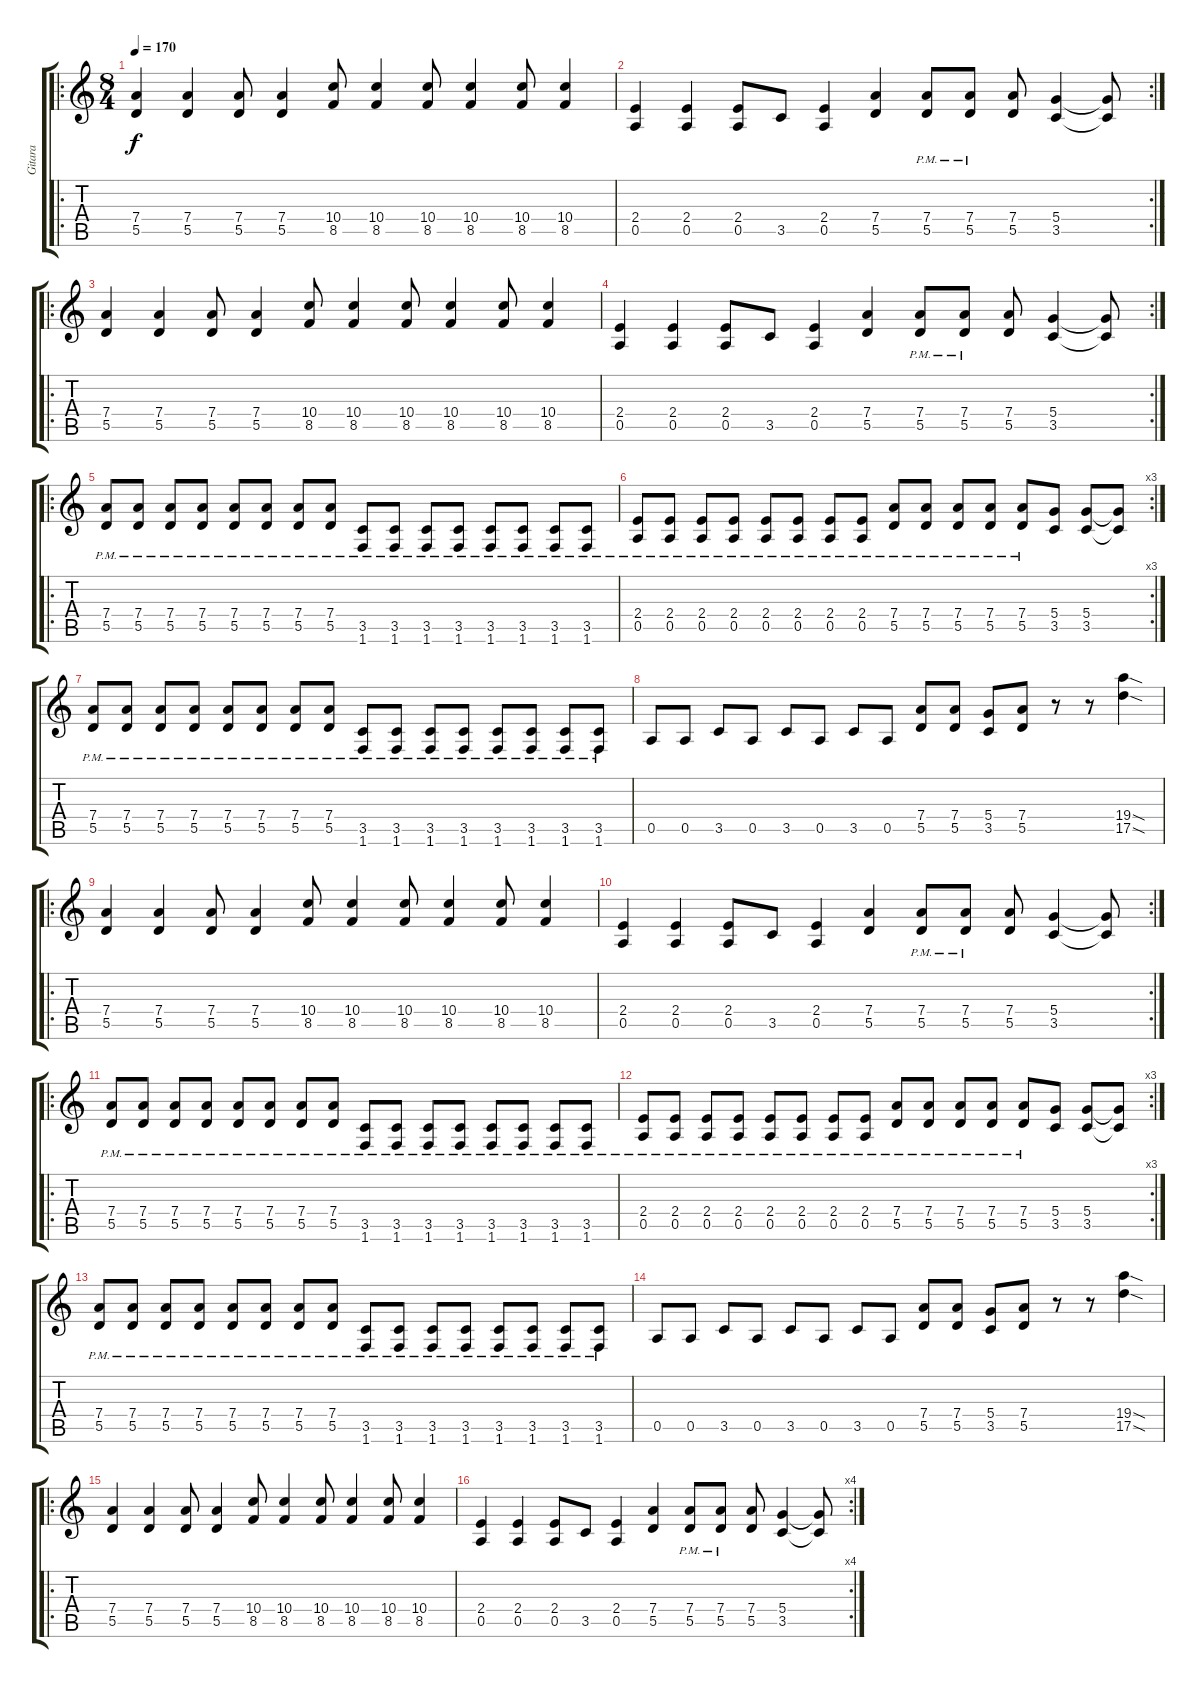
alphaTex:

\track ("Gitara" "Gitara") {instrument distortionguitar}
\staff {score tabs}
\tuning (E4 B3 G3 D3 A2 E2) {hide}
\ro
\ts (8 4)
\tempo 170
\clef g2
\ks c
(7.4 5.5).4{dy f instrument distortionguitar} (7.4 5.5).4 (7.4 5.5).8 (7.4 5.5).4 (10.4 8.5).8 (10.4 8.5).4 (10.4 8.5).8 (10.4 8.5).4 (10.4 8.5).8 (10.4 8.5).4 |
\rc 2
(2.4 0.5).4 (2.4 0.5).4 (2.4 0.5).8 3.5.8 (2.4 0.5).4 (7.4 5.5).4 (7.4{pm} 5.5{pm}).8 (7.4{pm} 5.5{pm}).8 (7.4 5.5).8 (5.4 3.5).4 (5.4{t} 3.5{t}).8 |
\ro
(7.4 5.5).4 (7.4 5.5).4 (7.4 5.5).8 (7.4 5.5).4 (10.4 8.5).8 (10.4 8.5).4 (10.4 8.5).8 (10.4 8.5).4 (10.4 8.5).8 (10.4 8.5).4 |
\rc 2
(2.4 0.5).4 (2.4 0.5).4 (2.4 0.5).8 3.5.8 (2.4 0.5).4 (7.4 5.5).4 (7.4{pm} 5.5{pm}).8 (7.4{pm} 5.5{pm}).8 (7.4 5.5).8 (5.4 3.5).4 (5.4{t} 3.5{t}).8 |
\ro
(7.4{pm} 5.5{pm}).8 (7.4{pm} 5.5{pm}).8 (7.4{pm} 5.5{pm}).8 (7.4{pm} 5.5{pm}).8 (7.4{pm} 5.5{pm}).8 (7.4{pm} 5.5{pm}).8 (7.4{pm} 5.5{pm}).8 (7.4{pm} 5.5{pm}).8 (3.5{pm} 1.6{pm}).8 (3.5{pm} 1.6{pm}).8 (3.5{pm} 1.6{pm}).8 (3.5{pm} 1.6{pm}).8 (3.5{pm} 1.6{pm}).8 (3.5{pm} 1.6{pm}).8 (3.5{pm} 1.6{pm}).8 (3.5{pm} 1.6{pm}).8 |
\rc 3
(2.4{pm} 0.5{pm}).8 (2.4{pm} 0.5{pm}).8 (2.4{pm} 0.5{pm}).8 (2.4{pm} 0.5{pm}).8 (2.4{pm} 0.5{pm}).8 (2.4{pm} 0.5{pm}).8 (2.4{pm} 0.5{pm}).8 (2.4{pm} 0.5{pm}).8 (7.4{pm} 5.5{pm}).8 (7.4{pm} 5.5{pm}).8 (7.4{pm} 5.5{pm}).8 (7.4{pm} 5.5{pm}).8 (7.4{pm} 5.5{pm}).8 (5.4 3.5).8 (5.4 3.5).8 (5.4{t} 3.5{t}).8 |
(7.4{pm} 5.5{pm}).8 (7.4{pm} 5.5{pm}).8 (7.4{pm} 5.5{pm}).8 (7.4{pm} 5.5{pm}).8 (7.4{pm} 5.5{pm}).8 (7.4{pm} 5.5{pm}).8 (7.4{pm} 5.5{pm}).8 (7.4{pm} 5.5{pm}).8 (3.5{pm} 1.6{pm}).8 (3.5{pm} 1.6{pm}).8 (3.5{pm} 1.6{pm}).8 (3.5{pm} 1.6{pm}).8 (3.5{pm} 1.6{pm}).8 (3.5{pm} 1.6{pm}).8 (3.5{pm} 1.6{pm}).8 (3.5{pm} 1.6{pm}).8 |
0.5.8 0.5.8 3.5.8 0.5.8 3.5.8 0.5.8 3.5.8 0.5.8 (7.4 5.5).8 (7.4 5.5).8 (5.4 3.5).8 (7.4 5.5).8 r.8 r.8 (19.4{sod} 17.5{sod}).4 |
\ro
(7.4 5.5).4 (7.4 5.5).4 (7.4 5.5).8 (7.4 5.5).4 (10.4 8.5).8 (10.4 8.5).4 (10.4 8.5).8 (10.4 8.5).4 (10.4 8.5).8 (10.4 8.5).4 |
\rc 2
(2.4 0.5).4 (2.4 0.5).4 (2.4 0.5).8 3.5.8 (2.4 0.5).4 (7.4 5.5).4 (7.4{pm} 5.5{pm}).8 (7.4{pm} 5.5{pm}).8 (7.4 5.5).8 (5.4 3.5).4 (5.4{t} 3.5{t}).8 |
\ro
(7.4{pm} 5.5{pm}).8 (7.4{pm} 5.5{pm}).8 (7.4{pm} 5.5{pm}).8 (7.4{pm} 5.5{pm}).8 (7.4{pm} 5.5{pm}).8 (7.4{pm} 5.5{pm}).8 (7.4{pm} 5.5{pm}).8 (7.4{pm} 5.5{pm}).8 (3.5{pm} 1.6{pm}).8 (3.5{pm} 1.6{pm}).8 (3.5{pm} 1.6{pm}).8 (3.5{pm} 1.6{pm}).8 (3.5{pm} 1.6{pm}).8 (3.5{pm} 1.6{pm}).8 (3.5{pm} 1.6{pm}).8 (3.5{pm} 1.6{pm}).8 |
\rc 3
(2.4{pm} 0.5{pm}).8 (2.4{pm} 0.5{pm}).8 (2.4{pm} 0.5{pm}).8 (2.4{pm} 0.5{pm}).8 (2.4{pm} 0.5{pm}).8 (2.4{pm} 0.5{pm}).8 (2.4{pm} 0.5{pm}).8 (2.4{pm} 0.5{pm}).8 (7.4{pm} 5.5{pm}).8 (7.4{pm} 5.5{pm}).8 (7.4{pm} 5.5{pm}).8 (7.4{pm} 5.5{pm}).8 (7.4{pm} 5.5{pm}).8 (5.4 3.5).8 (5.4 3.5).8 (5.4{t} 3.5{t}).8 |
(7.4{pm} 5.5{pm}).8 (7.4{pm} 5.5{pm}).8 (7.4{pm} 5.5{pm}).8 (7.4{pm} 5.5{pm}).8 (7.4{pm} 5.5{pm}).8 (7.4{pm} 5.5{pm}).8 (7.4{pm} 5.5{pm}).8 (7.4{pm} 5.5{pm}).8 (3.5{pm} 1.6{pm}).8 (3.5{pm} 1.6{pm}).8 (3.5{pm} 1.6{pm}).8 (3.5{pm} 1.6{pm}).8 (3.5{pm} 1.6{pm}).8 (3.5{pm} 1.6{pm}).8 (3.5{pm} 1.6{pm}).8 (3.5{pm} 1.6{pm}).8 |
0.5.8 0.5.8 3.5.8 0.5.8 3.5.8 0.5.8 3.5.8 0.5.8 (7.4 5.5).8 (7.4 5.5).8 (5.4 3.5).8 (7.4 5.5).8 r.8 r.8 (19.4{sod} 17.5{sod}).4 |
\ro
(7.4 5.5).4 (7.4 5.5).4 (7.4 5.5).8 (7.4 5.5).4 (10.4 8.5).8 (10.4 8.5).4 (10.4 8.5).8 (10.4 8.5).4 (10.4 8.5).8 (10.4 8.5).4 |
\rc 4
(2.4 0.5).4 (2.4 0.5).4 (2.4 0.5).8 3.5.8 (2.4 0.5).4 (7.4 5.5).4 (7.4{pm} 5.5{pm}).8 (7.4{pm} 5.5{pm}).8 (7.4 5.5).8 (5.4 3.5).4 (5.4{t} 3.5{t}).8
